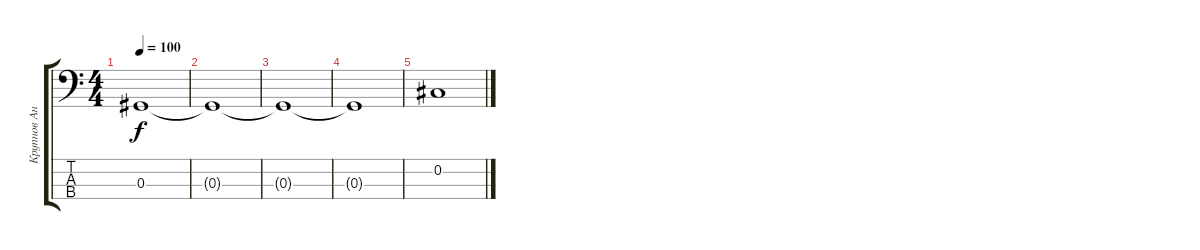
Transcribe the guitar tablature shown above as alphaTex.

\track ("Крупнов Анатолий" "Крупнов Ан") {instrument electricbassfinger}
\staff {score tabs}
\tuning (Gb2 Db2 Ab1 Eb1) {hide}
\ts (4 4)
\tempo 100
\clef f4
\ks c
0.3{t}.1{dy f} |
0.3{t}.1{volume 8} |
0.3{t}.1 |
0.3{t}.1{volume 0} |
0.2.1
